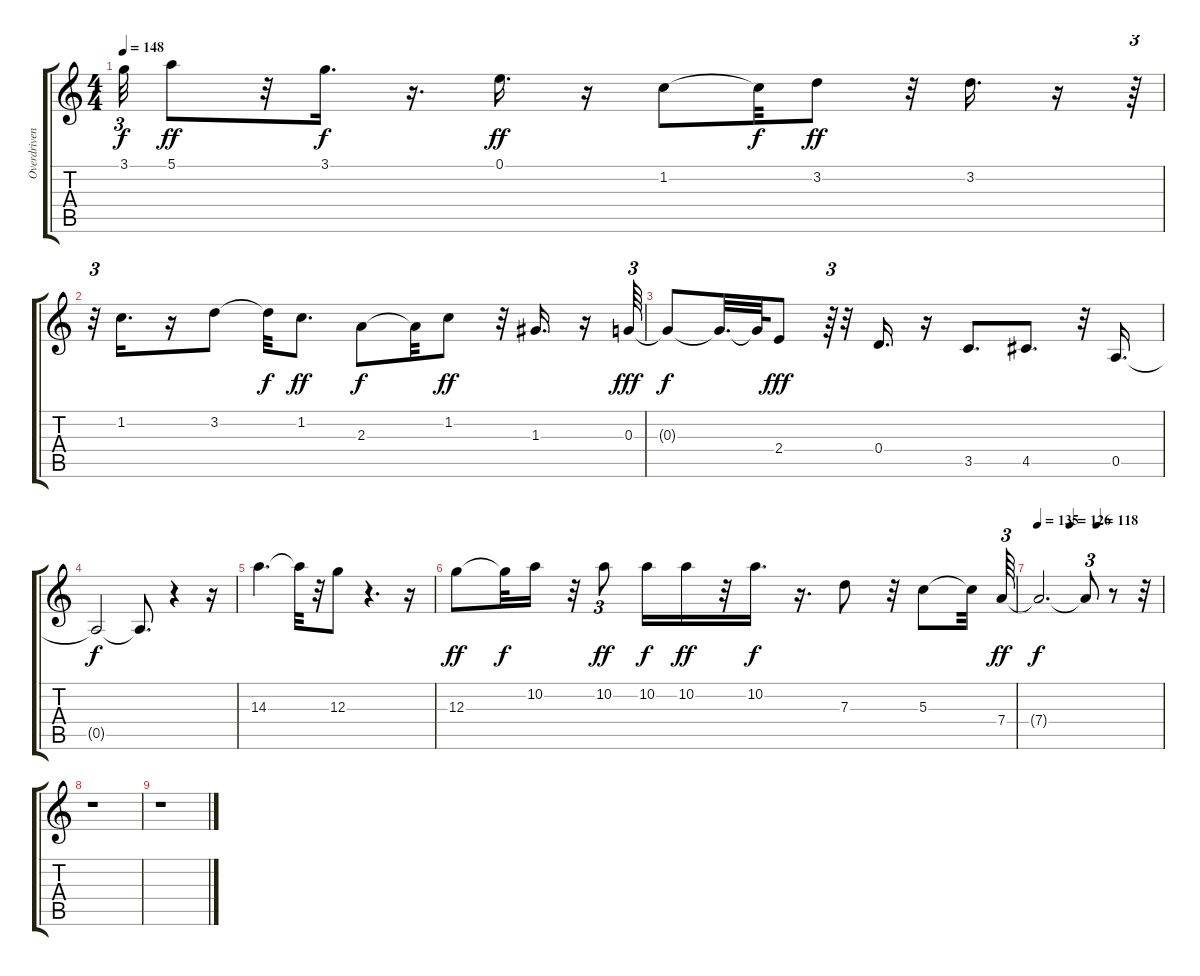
\track ("Overdriven Guitar" "Overdriven") {mute instrument overdrivenguitar}
\staff {score tabs}
\tuning (E4 B3 G3 D3 A2 E2) {hide}
\ts (4 4)
\tempo 148
\clef g2
\ks c
3.1{t}.32{tu (3 2) dy f} 5.1.8{dy ff} r.32 3.1.16{d dy f} r.16{d} 0.1.16{d dy ff} r.16 1.2.8 1.2{t}.32{dy f} 3.2.8{dy ff} r.32 3.2.16{d} r.16 r.64{tu (3 2)} |
r.32{tu (3 2)} 1.2.16{d} r.16 3.2.8 3.2{t}.32{dy f} 1.2.8{d dy ff} 2.3.8{dy f} 2.3{t}.32 1.2.8{dy ff} r.32 1.3.16{d} r.16 0.3.64{tu (3 2) dy fff} |
0.3{t}.8{dy f} 0.3{t}.32{d} 0.3{t}.64 2.4.8{dy fff} r.64{tu (3 2)} r.32 0.4.16{d} r.16 3.5.8{d} 4.5.8{d} r.32 0.5.16{d} |
0.5{t}.2{dy f} 0.5{t}.8{d} r.4 r.16 |
14.3.4{d} 14.3{t}.32 r.32 12.3.8 r.4{d} r.16 |
12.3.8{dy ff} 12.3{t}.32{dy f} 10.2.16 r.32 10.2.8{tu (3 2) dy ff} 10.2.16{dy f} 10.2.16{dy ff} r.32 10.2.16{d dy f} r.16{d} 7.3.8 r.32 5.3.8 5.3{t}.32 7.4.64{tu (3 2) dy ff} |
\tempo 135
\tempo (126 0.2604166666666667)
\tempo (118 0.4791666666666667)
7.4{t}.2{d dy f} 7.4{t}.8{tu (3 2)} r.8 r.32 |
r.1 |
r.1
